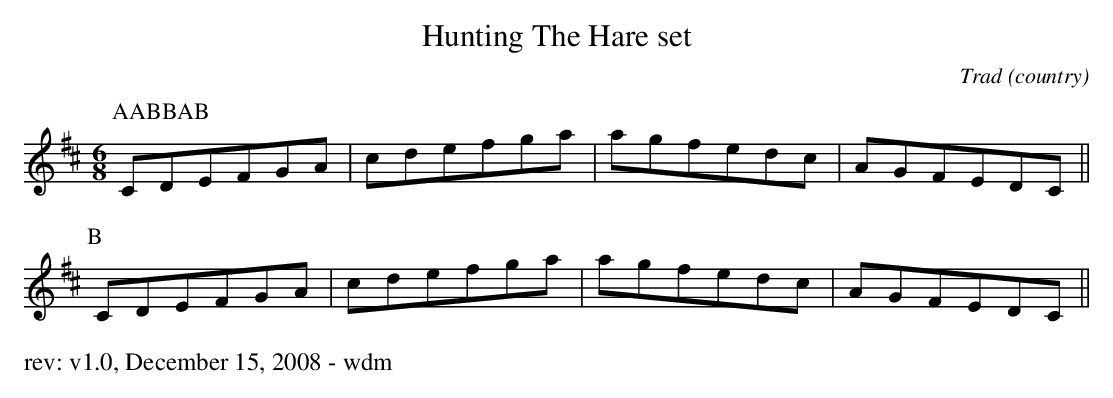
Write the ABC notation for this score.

X:1
T: Hunting The Hare set
O: Trad (country)
M: 6/8
K: Dmaj
P: AABBAB
P:A
CDEFGA|cdefga|agfedc|AGFEDC||
P:B
CDEFGA|cdefga|agfedc|AGFEDC||
